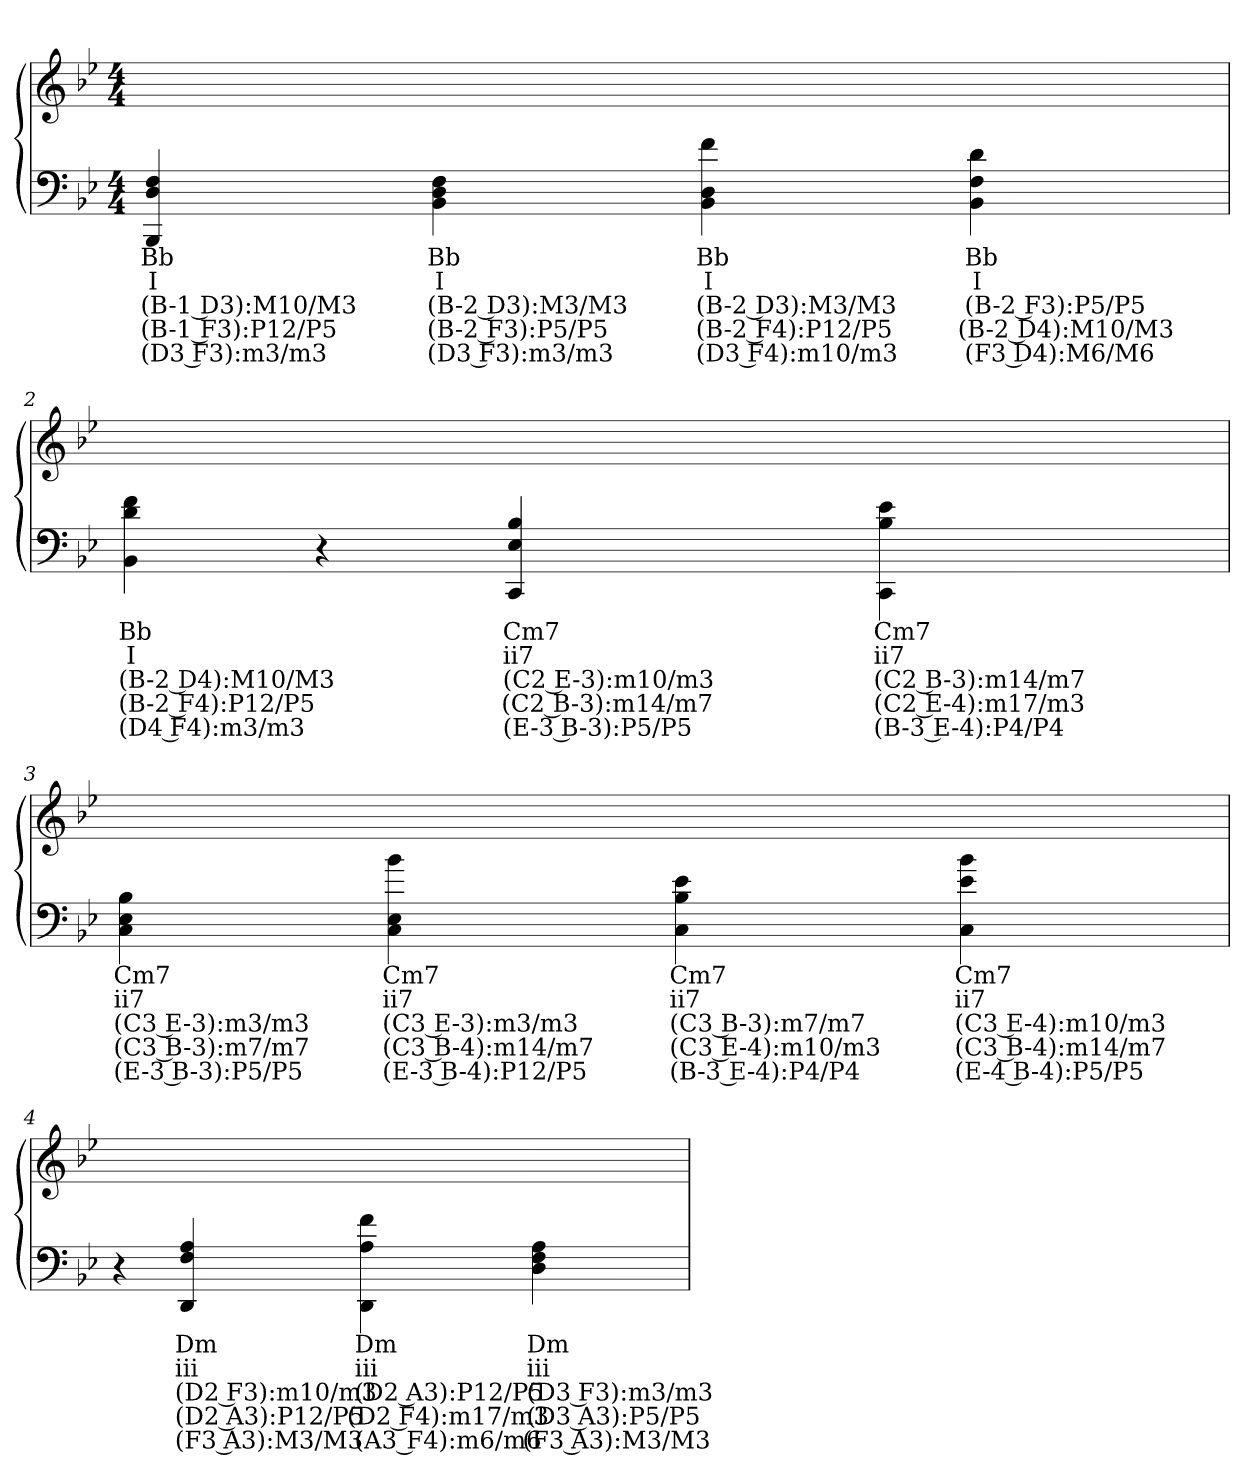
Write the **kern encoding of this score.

**kern	**text	**text	**text	**text	**text	**kern
*part2	*part2	*part2	*part2	*part2	*part2	*part1
*staff2	*staff2	*staff2	*staff2	*staff2	*staff2	*staff1
*clefF4	*	*	*	*	*	*clefG2
*k[b-e-]	*	*	*	*	*	*k[b-e-]
*B-:	*	*	*	*	*	*B-:
*M4/4	*	*	*	*	*	*M4/4
*MM60	*	*	*	*	*	*MM60
=1	=1	=1	=1	=1	=1	=1
4BBB- 4D 4F	Bb	I	(B-1 D3):M10/M3	(B-1 F3):P12/P5	(D3 F3):m3/m3	1ryy
4BB- 4D 4F	Bb	I	(B-2 D3):M3/M3	(B-2 F3):P5/P5	(D3 F3):m3/m3	.
4BB- 4D 4f	Bb	I	(B-2 D3):M3/M3	(B-2 F4):P12/P5	(D3 F4):m10/m3	.
4BB- 4F 4d	Bb	I	(B-2 F3):P5/P5	(B-2 D4):M10/M3	(F3 D4):M6/M6	.
=2	=2	=2	=2	=2	=2	=2
4BB- 4d 4f	Bb	I	(B-2 D4):M10/M3	(B-2 F4):P12/P5	(D4 F4):m3/m3	1ryy
4r	.	.	.	.	.	.
4CC 4E- 4B-	Cm7	ii7	(C2 E-3):m10/m3	(C2 B-3):m14/m7	(E-3 B-3):P5/P5	.
4CC 4B- 4e-	Cm7	ii7	(C2 B-3):m14/m7	(C2 E-4):m17/m3	(B-3 E-4):P4/P4	.
=3	=3	=3	=3	=3	=3	=3
4C 4E- 4B-	Cm7	ii7	(C3 E-3):m3/m3	(C3 B-3):m7/m7	(E-3 B-3):P5/P5	1ryy
4C 4E- 4b-	Cm7	ii7	(C3 E-3):m3/m3	(C3 B-4):m14/m7	(E-3 B-4):P12/P5	.
4C 4B- 4e-	Cm7	ii7	(C3 B-3):m7/m7	(C3 E-4):m10/m3	(B-3 E-4):P4/P4	.
4C 4e- 4b-	Cm7	ii7	(C3 E-4):m10/m3	(C3 B-4):m14/m7	(E-4 B-4):P5/P5	.
=4	=4	=4	=4	=4	=4	=4
4r	.	.	.	.	.	1ryy
4DD 4F 4A	Dm	iii	(D2 F3):m10/m3	(D2 A3):P12/P5	(F3 A3):M3/M3	.
4DD 4A 4f	Dm	iii	(D2 A3):P12/P5	(D2 F4):m17/m3	(A3 F4):m6/m6	.
4D 4F 4A	Dm	iii	(D3 F3):m3/m3	(D3 A3):P5/P5	(F3 A3):M3/M3	.
=	=	=	=	=	=	=
*-	*-	*-	*-	*-	*-	*-
